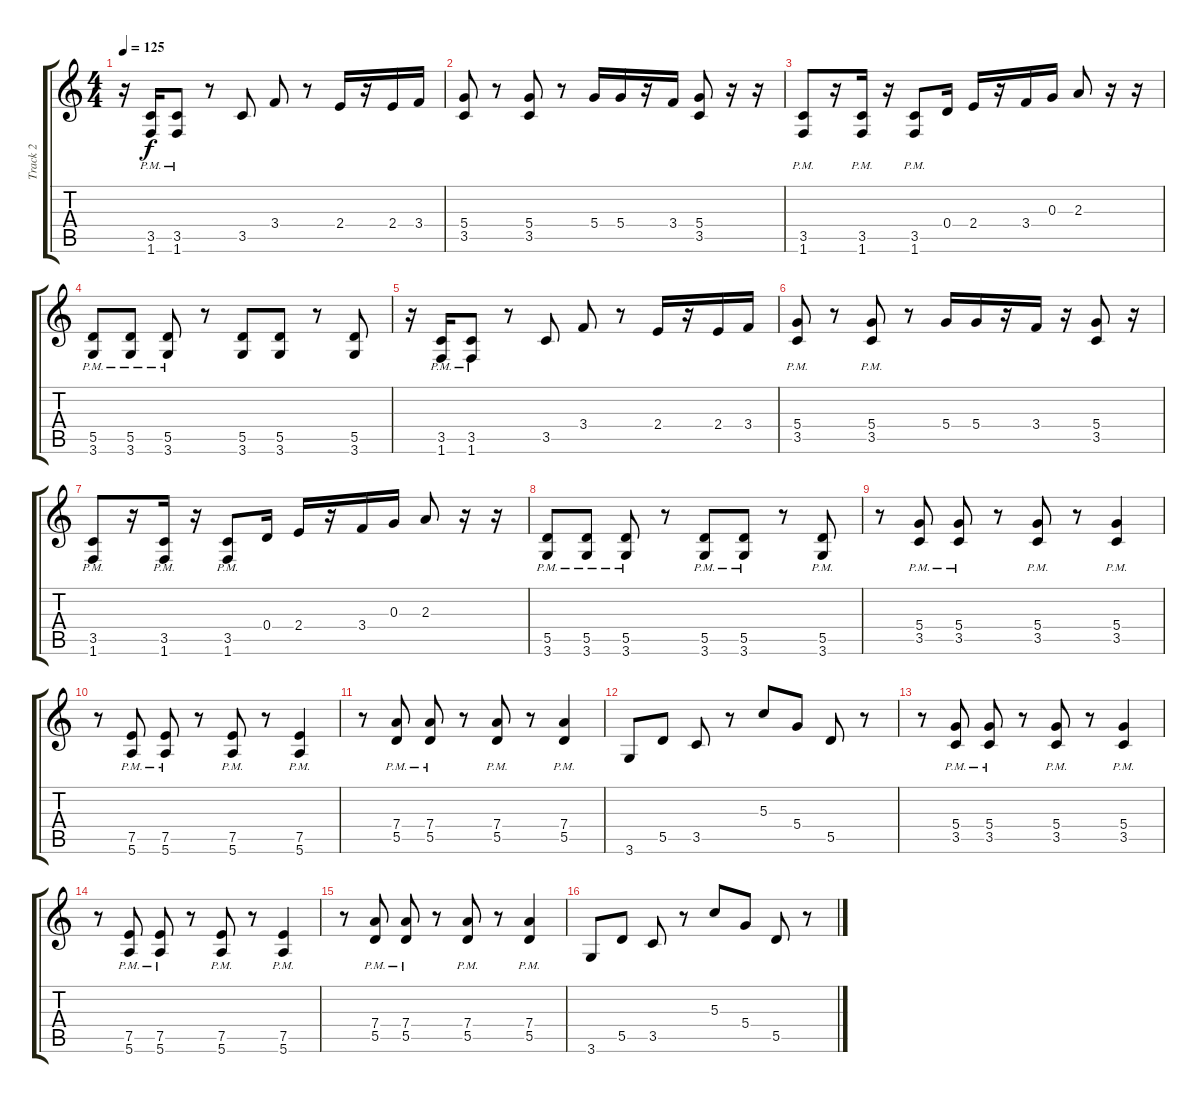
\track ("Track 2" "Track 2") {instrument electricguitarjazz}
\staff {score tabs}
\tuning (E4 B3 G3 D3 A2 E2) {hide}
\ts (4 4)
\tempo 125
\clef g2
\ks c
r.16{dy f} (3.5{pm} 1.6{pm}).16 (3.5{pm} 1.6{pm}).8 r.8 3.5.8 3.4.8 r.8 2.4.16 r.16 2.4.16 3.4.16 |
(5.4 3.5).8 r.8 (5.4 3.5).8 r.8 5.4.16 5.4.16 r.16 3.4.16 (5.4 3.5).8 r.16 r.16 |
(3.5{pm} 1.6{pm}).8 r.16 (3.5{pm} 1.6{pm}).16 r.16 (3.5{pm} 1.6{pm}).8 0.4.16 2.4.16 r.16 3.4.16 0.3.16 2.3.8 r.16 r.16 |
(5.5{pm} 3.6{pm}).8 (5.5{pm} 3.6{pm}).8 (5.5{pm} 3.6{pm}).8 r.8 (5.5 3.6).8 (5.5 3.6).8 r.8 (5.5 3.6).8 |
r.16 (3.5{pm} 1.6{pm}).16 (3.5{pm} 1.6{pm}).8 r.8 3.5.8 3.4.8 r.8 2.4.16 r.16 2.4.16 3.4.16 |
(5.4{pm} 3.5{pm}).8 r.8 (5.4{pm} 3.5{pm}).8 r.8 5.4.16 5.4.16 r.16 3.4.16 r.16 (5.4 3.5).8 r.16 |
(3.5{pm} 1.6{pm}).8 r.16 (3.5{pm} 1.6{pm}).16 r.16 (3.5{pm} 1.6{pm}).8 0.4.16 2.4.16 r.16 3.4.16 0.3.16 2.3.8 r.16 r.16 |
(5.5{pm} 3.6{pm}).8 (5.5{pm} 3.6{pm}).8 (5.5{pm} 3.6{pm}).8 r.8 (5.5{pm} 3.6{pm}).8 (5.5{pm} 3.6{pm}).8 r.8 (5.5{pm} 3.6{pm}).8 |
r.8 (5.4{pm} 3.5{pm}).8 (5.4{pm} 3.5{pm}).8 r.8 (5.4{pm} 3.5{pm}).8 r.8 (5.4{pm} 3.5{pm}).4 |
r.8 (7.5{pm} 5.6{pm}).8 (7.5{pm} 5.6{pm}).8 r.8 (7.5{pm} 5.6{pm}).8 r.8 (7.5{pm} 5.6{pm}).4 |
r.8 (7.4{pm} 5.5{pm}).8 (7.4{pm} 5.5{pm}).8 r.8 (7.4{pm} 5.5{pm}).8 r.8 (7.4{pm} 5.5{pm}).4 |
3.6.8 5.5.8 3.5.8 r.8 5.3.8 5.4.8 5.5.8 r.8 |
r.8 (5.4{pm} 3.5{pm}).8 (5.4{pm} 3.5{pm}).8 r.8 (5.4{pm} 3.5{pm}).8 r.8 (5.4{pm} 3.5{pm}).4 |
r.8 (7.5{pm} 5.6{pm}).8 (7.5{pm} 5.6{pm}).8 r.8 (7.5{pm} 5.6{pm}).8 r.8 (7.5{pm} 5.6{pm}).4 |
r.8 (7.4{pm} 5.5{pm}).8 (7.4{pm} 5.5{pm}).8 r.8 (7.4{pm} 5.5{pm}).8 r.8 (7.4{pm} 5.5{pm}).4 |
3.6.8 5.5.8 3.5.8 r.8 5.3.8 5.4.8 5.5.8 r.8
